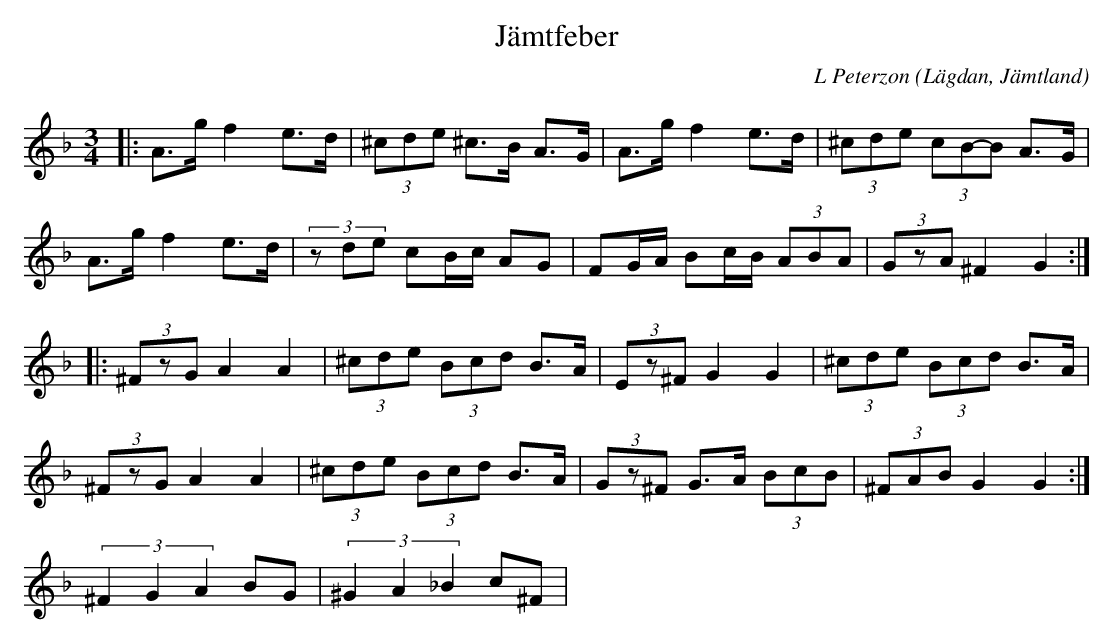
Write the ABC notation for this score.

X:1
T:Jämtfeber
C: L Peterzon
O:Lägdan, Jämtland
M:3/4
L:1/8
K:Dm
|: A>g f2 e>d|(3^cde ^c>B A>G|A>g f2 e>d|(3^cde (3cB-B A>G|
A>g f2 e>d|(3zde cB/c/ AG|FG/A/ Bc/B/ (3ABA|(3GzA ^F2 G2:|
|:(3^FzG A2 A2|(3^cde (3Bcd B>A|(3Ez^F G2 G2|(3^cde (3Bcd B>A|
(3^FzG A2 A2|(3^cde (3Bcd B>A| (3Gz^F G>A (3BcB|(3^FAB G2 G2:|
(3^F2G2A2 BG|(3^G2A2_B2 c^F|
